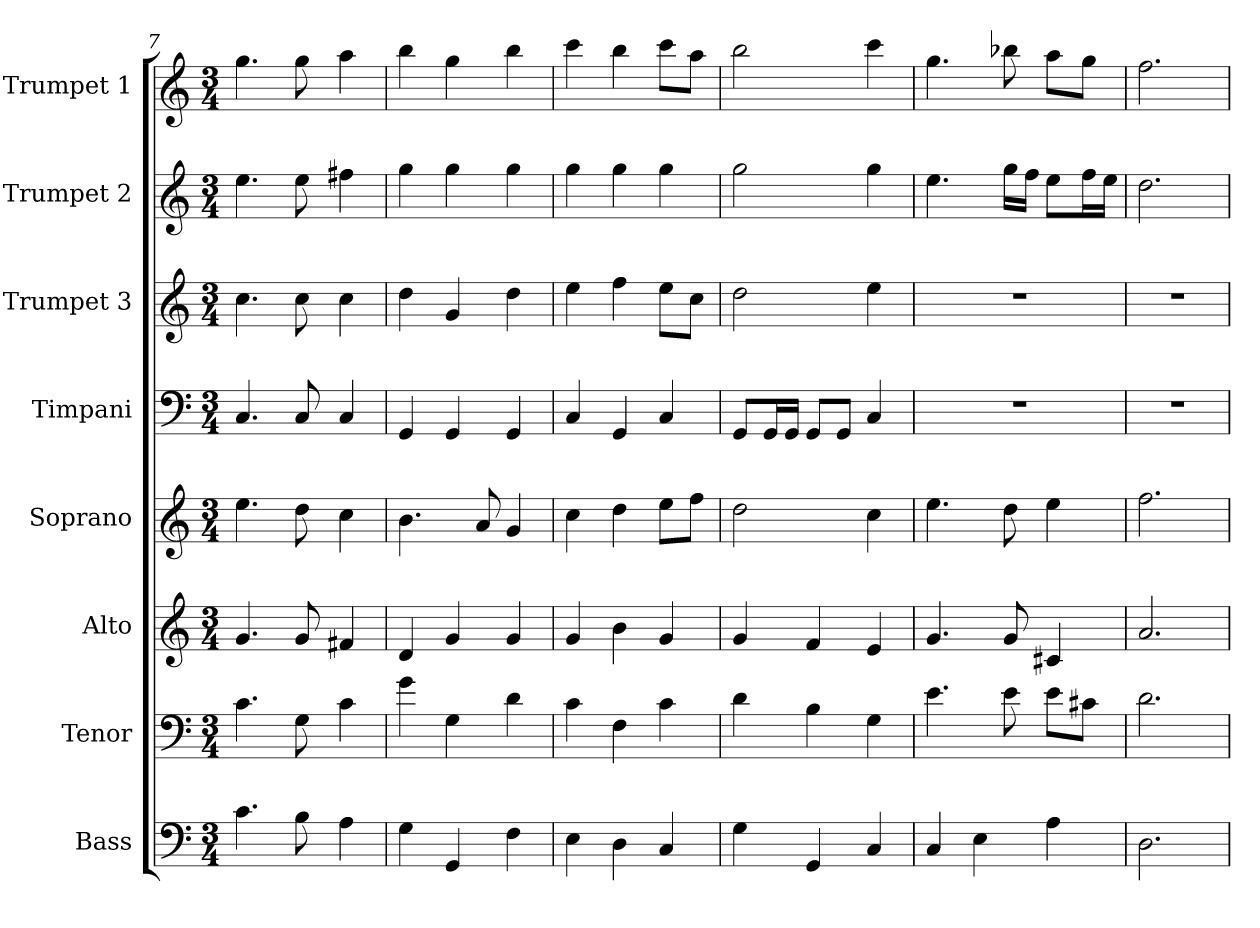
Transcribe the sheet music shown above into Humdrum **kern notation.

**kern	**kern	**kern	**kern	**kern	**kern	**kern	**kern
*part8	*part7	*part6	*part5	*part4	*part3	*part2	*part1
*staff8	*staff7	*staff6	*staff5	*staff4	*staff3	*staff2	*staff1
*I"Bass	*I"Tenor	*I"Alto	*I"Soprano	*I"Timpani	*I"Trumpet 3	*I"Trumpet 2	*I"Trumpet 1
*I'B.	*I'T.	*I'A.	*I'S.	*I'Timpani	*I'Trump 3	*I'Trump 2	*I'Trump 1
!!LO:LB:g=z
*clefF4	*clefF4	*clefG2	*clefG2	*clefF4	*clefG2	*clefG2	*clefG2
*k[]	*k[]	*k[]	*k[]	*k[]	*k[]	*k[]	*k[]
*C:	*C:	*C:	*C:	*C:	*C:	*C:	*C:
*M3/4	*M3/4	*M3/4	*M3/4	*M3/4	*M3/4	*M3/4	*M3/4
=7	=7	=7	=7	=7	=7	=7	=7
4.c\	4.c\	4.g/	4.ee\	4.C/	4.cc\	4.ee\	4.gg\
8B\	8G\	8g/	8dd\	8C/	8cc\	8ee\	8gg\
4A\	4c\	4f#X/	4cc\	4C/	4cc\	4ff#X\	4aa\
=8	=8	=8	=8	=8	=8	=8	=8
4G\	4g\	4d/	4.b\	4GG/	4dd\	4gg\	4bb\
4GG/	4G\	4g/	.	4GG/	4g/	4gg\	4gg\
.	.	.	8a/	.	.	.	.
4F\	4d\	4g/	4g/	4GG/	4dd\	4gg\	4bb\
=9	=9	=9	=9	=9	=9	=9	=9
4E\	4c\	4g/	4cc\	4C/	4ee\	4gg\	4ccc\
4D\	4F\	4b\	4dd\	4GG/	4ff\	4gg\	4bb\
4C/	4c\	4g/	8ee\L	4C/	8ee\L	4gg\	8ccc\L
.	.	.	8ff\J	.	8cc\J	.	8aa\J
=10	=10	=10	=10	=10	=10	=10	=10
4G\	4d\	4g/	2dd\	8GG/L	2dd\	2gg\	2bb\
.	.	.	.	16GG/L	.	.	.
.	.	.	.	16GG/JJ	.	.	.
4GG/	4B\	4f/	.	8GG/L	.	.	.
.	.	.	.	8GG/J	.	.	.
4C/	4G\	4e/	4cc\	4C/	4ee\	4gg\	4ccc\
=11	=11	=11	=11	=11	=11	=11	=11
4C/	4.e\	4.g/	4.ee\	2.r	2.r	4.ee\	4.gg\
4E\	.	.	.	.	.	.	.
.	8e\	8g/	8dd\	.	.	16gg\LL	8bb-X\
.	.	.	.	.	.	16ff\JJ	.
4A\	8e\L	4c#X/	4ee\	.	.	8ee\L	8aa\L
.	8c#X\J	.	.	.	.	16ff\L	8gg\J
.	.	.	.	.	.	16ee\JJ	.
=12	=12	=12	=12	=12	=12	=12	=12
2.D\	2.d\	2.a/	2.ff\	2.r	2.r	2.dd\	2.ff\
=	=	=	=	=	=	=	=
*-	*-	*-	*-	*-	*-	*-	*-
